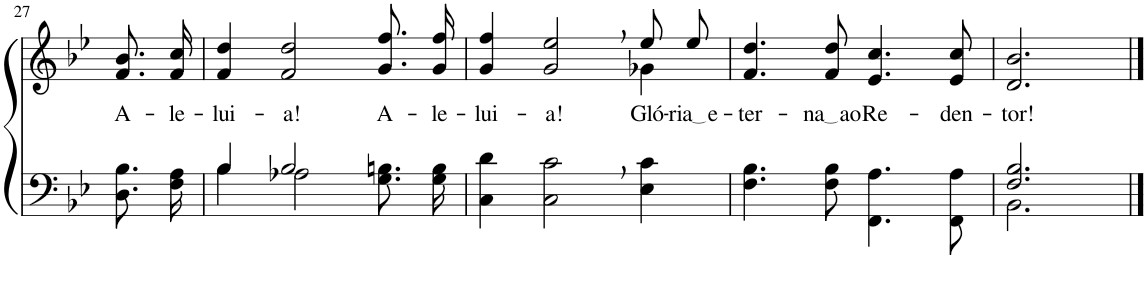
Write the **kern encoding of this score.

**kern	**kern	**text
*part2	*part1	*part1
*staff2	*staff1	*staff1
*I"Parte III e IV	*I"Parte I e II	*
!!LO:PB:g=z
*clefF4	*clefG2	*
*k[b-e-]	*k[b-e-]	*
*M4/4	*M4/4	*
=27	=27	=27
!	!	!LO:LY:b
8.D\ 8.B-\L	8.f/ 8.b-/L	A-
!	!	!LO:LY:b
16F\ 16A\Jk	16f/ 16cc/Jk	-le-
=28	=28	=28
*^	*	*
!	!	!	!LO:LY:b
4B-/	4B-\	4f/ 4dd/	-lui-
!	!	!	!LO:LY:b
2B-/	2A-X\	2f/ 2dd/	-a!
!	!	!	!LO:LY:b
4ryy	8.G\ 8.Bn\L	8.g\ 8.ff\L	A-
!	!	!	!LO:LY:b
.	16G\ 16B\Jk	16g\ 16ff\Jk	-le-
=29	=29	=29	=29
!	!	!	!LO:LY:b
*v	*v	*^	*
4C\ 4d\	4g/ 4ff/	2.ryy	-lui-
!	!	!	!LO:LY:b
2C\, 2c\,	2g/, 2ee-/,	.	-a!
!	!	!	!LO:LY:b
4E-\ 4c\	8ee-/L	4g-X\	-Gló-
!	!	!	!LO:LY:b
.	8ee-/J	.	ria e
*	*v	*v	*
=30	=30	=30
!	!	!LO:LY:b
4.F\ 4.B-\	4.f/ 4.dd/	-ter-
!	!	!LO:LY:b
8F\ 8B-\	8f/ 8dd/	na ao
!	!	!LO:LY:b
4.FF\ 4.A\	4.e-/ 4.cc/	Re-
!	!	!LO:LY:b
8FF\ 8A\	8e-/ 8cc/	-den-
=31	=31	=31
*^	*	*
!	!	!	!LO:LY:b
2.F/ 2.B-/	2.BB-\	2.d/ 2.b-/	-tor!
*v	*v	*	*
==	==	==
*-	*-	*-
